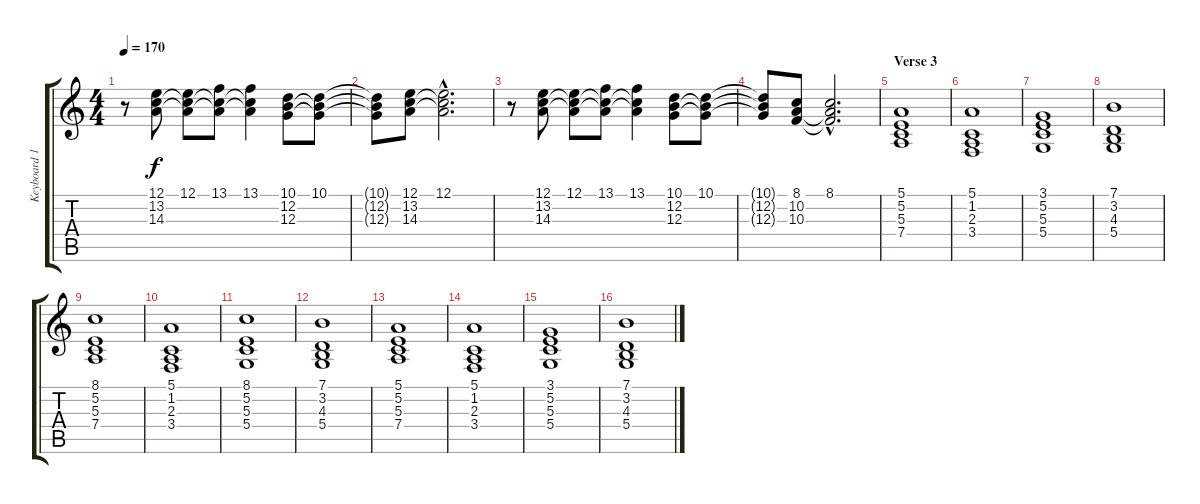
\track ("Keyboard 1" "Keyboard 1") {instrument stringensemble1}
\staff {score tabs}
\tuning (E4 B3 G3 D3 A2 E2) {hide}
\ts (4 4)
\tempo 170
\clef g2
\ks c
r.8{dy f} (12.1 13.2 14.3).8 (12.1 13.2{t} 14.3{t}).8 (13.1 13.2{t} 14.3{t}).8 (13.1 13.2{t} 14.3{t}).4 (10.1 12.2 12.3).8 (10.1 12.2{t} 12.3{t}).8 |
(10.1{t} 12.2{t} 12.3{t}).8 (12.1 13.2 14.3).8 (12.1{hac} 13.2{hac t} 14.3{hac t}).2{d} |
r.8 (12.1 13.2 14.3).8 (12.1 13.2{t} 14.3{t}).8 (13.1 13.2{t} 14.3{t}).8 (13.1 13.2{t} 14.3{t}).4 (10.1 12.2 12.3).8 (10.1 12.2{t} 12.3{t}).8 |
(10.1{t} 12.2{t} 12.3{t}).8 (8.1 10.2 10.3).8 (8.1{hac} 10.2{hac t} 10.3{hac t}).2{d} |
\section ("" "Verse 3")
(5.1 5.2 5.3 7.4).1{volume 10} |
(5.1 1.2 2.3 3.4).1 |
(3.1 5.2 5.3 5.4).1 |
(7.1 3.2 4.3 5.4).1 |
(8.1 5.2 5.3 7.4).1 |
(5.1 1.2 2.3 3.4).1 |
(8.1 5.2 5.3 5.4).1 |
(7.1 3.2 4.3 5.4).1 |
(5.1 5.2 5.3 7.4).1 |
(5.1 1.2 2.3 3.4).1 |
(3.1 5.2 5.3 5.4).1 |
(7.1 3.2 4.3 5.4).1
